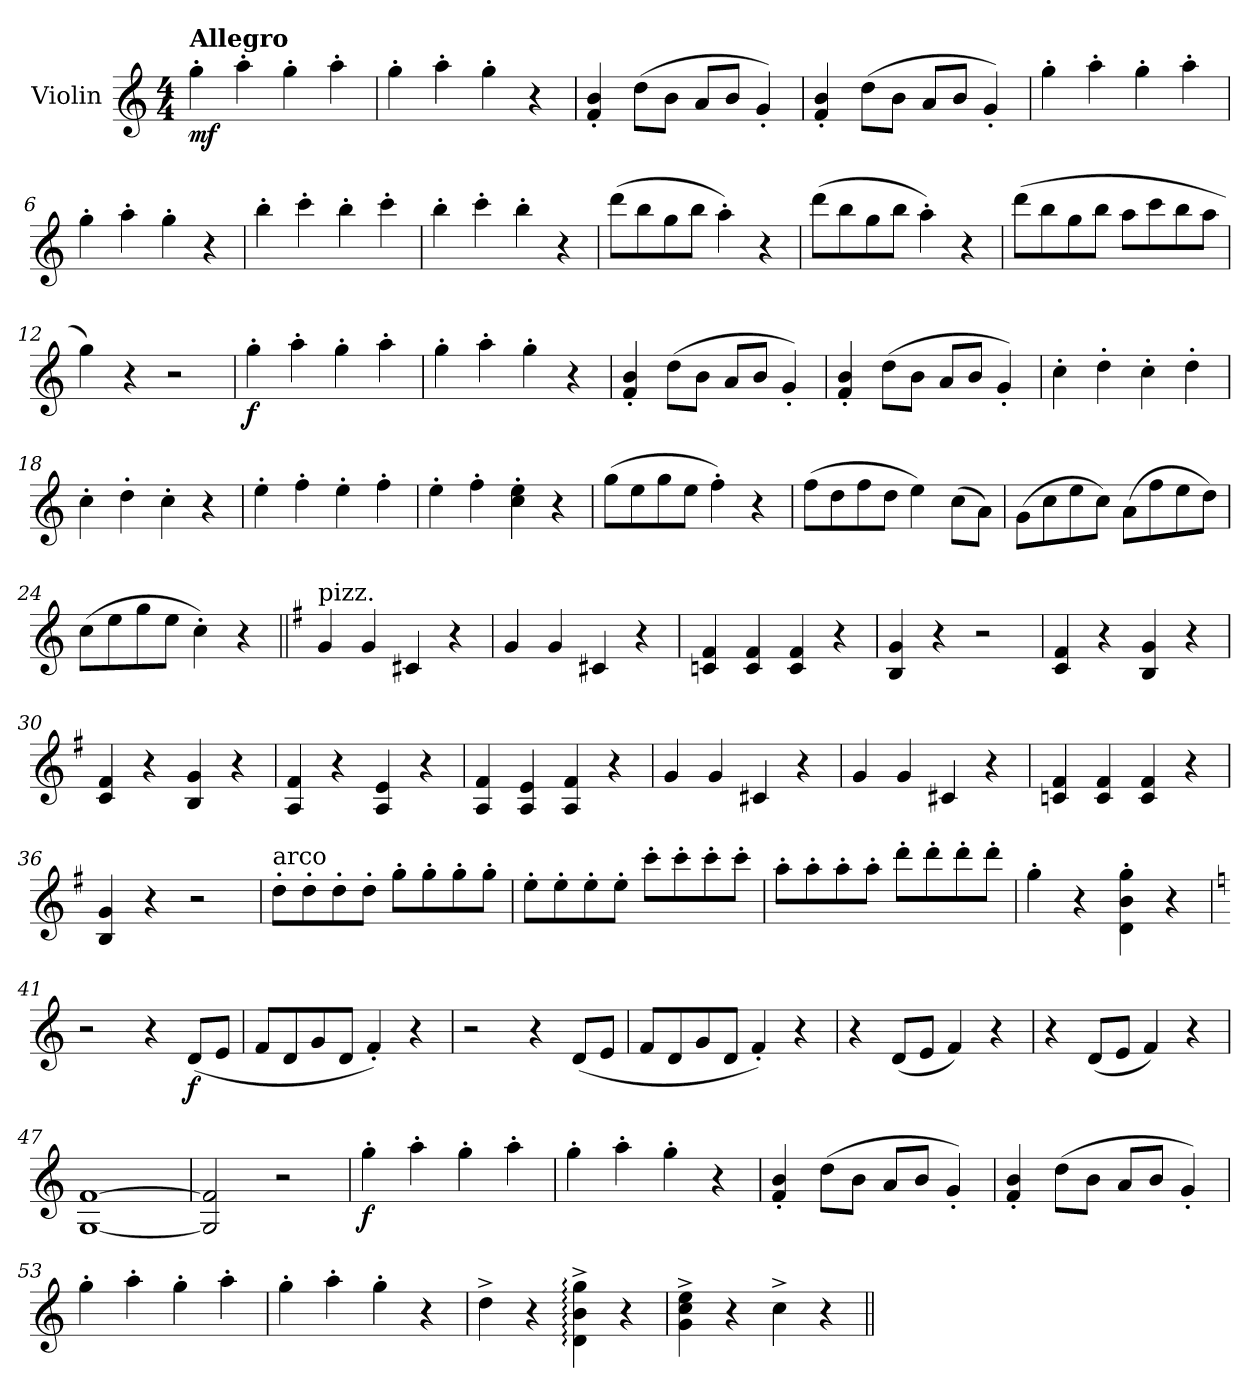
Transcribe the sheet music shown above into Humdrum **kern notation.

**kern	**dynam
*part1	*part1
*staff1	*staff1
*I"Violin	*
*I'Vln	*
*clefG2	*
*k[]	*
*M4/4	*
=1	=1
!LO:TX:a:B:t=Allegro	!
!	!LO:DY:b
4gg'\	mf
4aa'\	.
4gg'\	.
4aa'\	.
=2	=2
4gg'\	.
4aa'\	.
4gg'\	.
4r	.
=3	=3
4f/' 4b/'	.
(8dd\L	.
8b\J	.
8a/L	.
8b/J	.
4g'/)	.
=4	=4
4f/' 4b/'	.
(8dd\L	.
8b\J	.
8a/L	.
8b/J	.
4g'/)	.
=5	=5
4gg'\	.
4aa'\	.
4gg'\	.
4aa'\	.
=6	=6
4gg'\	.
4aa'\	.
4gg'\	.
4r	.
!!LO:LB:g=z
=7	=7
4bb'\	.
4ccc'\	.
4bb'\	.
4ccc'\	.
=8	=8
4bb'\	.
4ccc'\	.
4bb'\	.
4r	.
=9	=9
(8ddd\L	.
8bb\	.
8gg\	.
8bb\J	.
4aa'\)	.
4r	.
=10	=10
(8ddd\L	.
8bb\	.
8gg\	.
8bb\J	.
4aa'\)	.
4r	.
=11	=11
(8ddd\L	.
8bb\	.
8gg\	.
8bb\J	.
8aa\L	.
8ccc\	.
8bb\	.
8aa\J	.
=12	=12
4gg\)	.
4r	.
2r	.
!!LO:LB:g=z
=13	=13
!	!LO:DY:b
4gg'\	f
4aa'\	.
4gg'\	.
4aa'\	.
=14	=14
4gg'\	.
4aa'\	.
4gg'\	.
4r	.
=15	=15
4f/' 4b/'	.
(8dd\L	.
8b\J	.
8a/L	.
8b/J	.
4g'/)	.
=16	=16
4f/' 4b/'	.
(8dd\L	.
8b\J	.
8a/L	.
8b/J	.
4g'/)	.
=17	=17
4cc'\	.
4dd'\	.
4cc'\	.
4dd'\	.
=18	=18
4cc'\	.
4dd'\	.
4cc'\	.
4r	.
!!LO:LB:g=z
=19	=19
4ee'\	.
4ff'\	.
4ee'\	.
4ff'\	.
=20	=20
4ee'\	.
4ff'\	.
4cc\' 4ee\'	.
4r	.
=21	=21
(8gg\L	.
8ee\	.
8gg\	.
8ee\J	.
4ff'\)	.
4r	.
=22	=22
(8ff\L	.
8dd\	.
8ff\	.
8dd\J	.
4ee\)	.
(8cc\L	.
8a\J)	.
=23	=23
(8g\L	.
8cc\	.
8ee\	.
8cc\J)	.
(8a\L	.
8ff\	.
8ee\	.
8dd\J)	.
!!LO:LB:g=z
=24	=24
(8cc\L	.
8ee\	.
8gg\	.
8ee\J	.
4cc'\)	.
4r	.
=25||	=25||
*k[f#]	*
!LO:TX:a:t=pizz.	!
4g/	.
4g/	.
4c#X/	.
4r	.
=26	=26
4g/	.
4g/	.
4c#X/	.
4r	.
=27	=27
4cn/ 4f#/	.
4c/ 4f#/	.
4c/ 4f#/	.
4r	.
=28	=28
4B/ 4g/	.
4r	.
2r	.
=29	=29
4c/ 4f#/	.
4r	.
4B/ 4g/	.
4r	.
!!LO:LB:g=z
=30	=30
4c/ 4f#/	.
4r	.
4B/ 4g/	.
4r	.
=31	=31
4A/ 4f#/	.
4r	.
4A/ 4e/	.
4r	.
=32	=32
4A/ 4f#/	.
4A/ 4e/	.
4A/ 4f#/	.
4r	.
=33	=33
4g/	.
4g/	.
4c#X/	.
4r	.
=34	=34
4g/	.
4g/	.
4c#X/	.
4r	.
=35	=35
4cn/ 4f#/	.
4c/ 4f#/	.
4c/ 4f#/	.
4r	.
!!LO:LB:g=z
=36	=36
4B/ 4g/	.
4r	.
2r	.
=37	=37
!LO:TX:a:t=arco	!
8dd'\L	.
8dd'\	.
8dd'\	.
8dd'\J	.
8gg'\L	.
8gg'\	.
8gg'\	.
8gg'\J	.
!!LO:LB:g=z
=38	=38
8ee'\L	.
8ee'\	.
8ee'\	.
8ee'\J	.
8ccc'\L	.
8ccc'\	.
8ccc'\	.
8ccc'\J	.
=39	=39
8aa'\L	.
8aa'\	.
8aa'\	.
8aa'\J	.
8ddd'\L	.
8ddd'\	.
8ddd'\	.
8ddd'\J	.
=40	=40
4gg'\	.
4r	.
4d\' 4b\' 4gg\'	.
4r	.
=41	=41
*k[]	*
2r	.
4r	.
!	!LO:DY:b
(8d/L	f
8e/J	.
=42	=42
8f/L	.
8d/	.
8g/	.
8d/J	.
4f'/)	.
4r	.
!!LO:PB:g=z
=43	=43
2r	.
4r	.
(8d/L	.
8e/J	.
=44	=44
8f/L	.
8d/	.
8g/	.
8d/J	.
4f'/)	.
4r	.
!!LO:LB:g=z
=45	=45
4r	.
(8d/L	.
8e/J	.
4f/)	.
4r	.
=46	=46
4r	.
(8d/L	.
8e/J	.
4f/)	.
4r	.
=47	=47
[1G [1f	.
=48	=48
2G/] 2f/]	.
2r	.
=49	=49
!	!LO:DY:b
4gg'\	f
4aa'\	.
4gg'\	.
4aa'\	.
=50	=50
4gg'\	.
4aa'\	.
4gg'\	.
4r	.
!!LO:LB:g=z
=51	=51
4f/' 4b/'	.
(8dd\L	.
8b\J	.
8a/L	.
8b/J	.
4g'/)	.
=52	=52
4f/' 4b/'	.
(8dd\L	.
8b\J	.
8a/L	.
8b/J	.
4g'/)	.
=53	=53
4gg'\	.
4aa'\	.
4gg'\	.
4aa'\	.
=54	=54
4gg'\	.
4aa'\	.
4gg'\	.
4r	.
=55	=55
4dd^\	.
4r	.
4d\:^ 4b\:^ 4gg\:^	.
4r	.
=56	=56
4g\^ 4cc\^ 4ee\^	.
4r	.
4cc^\	.
4r	.
=||	=||
*-	*-
